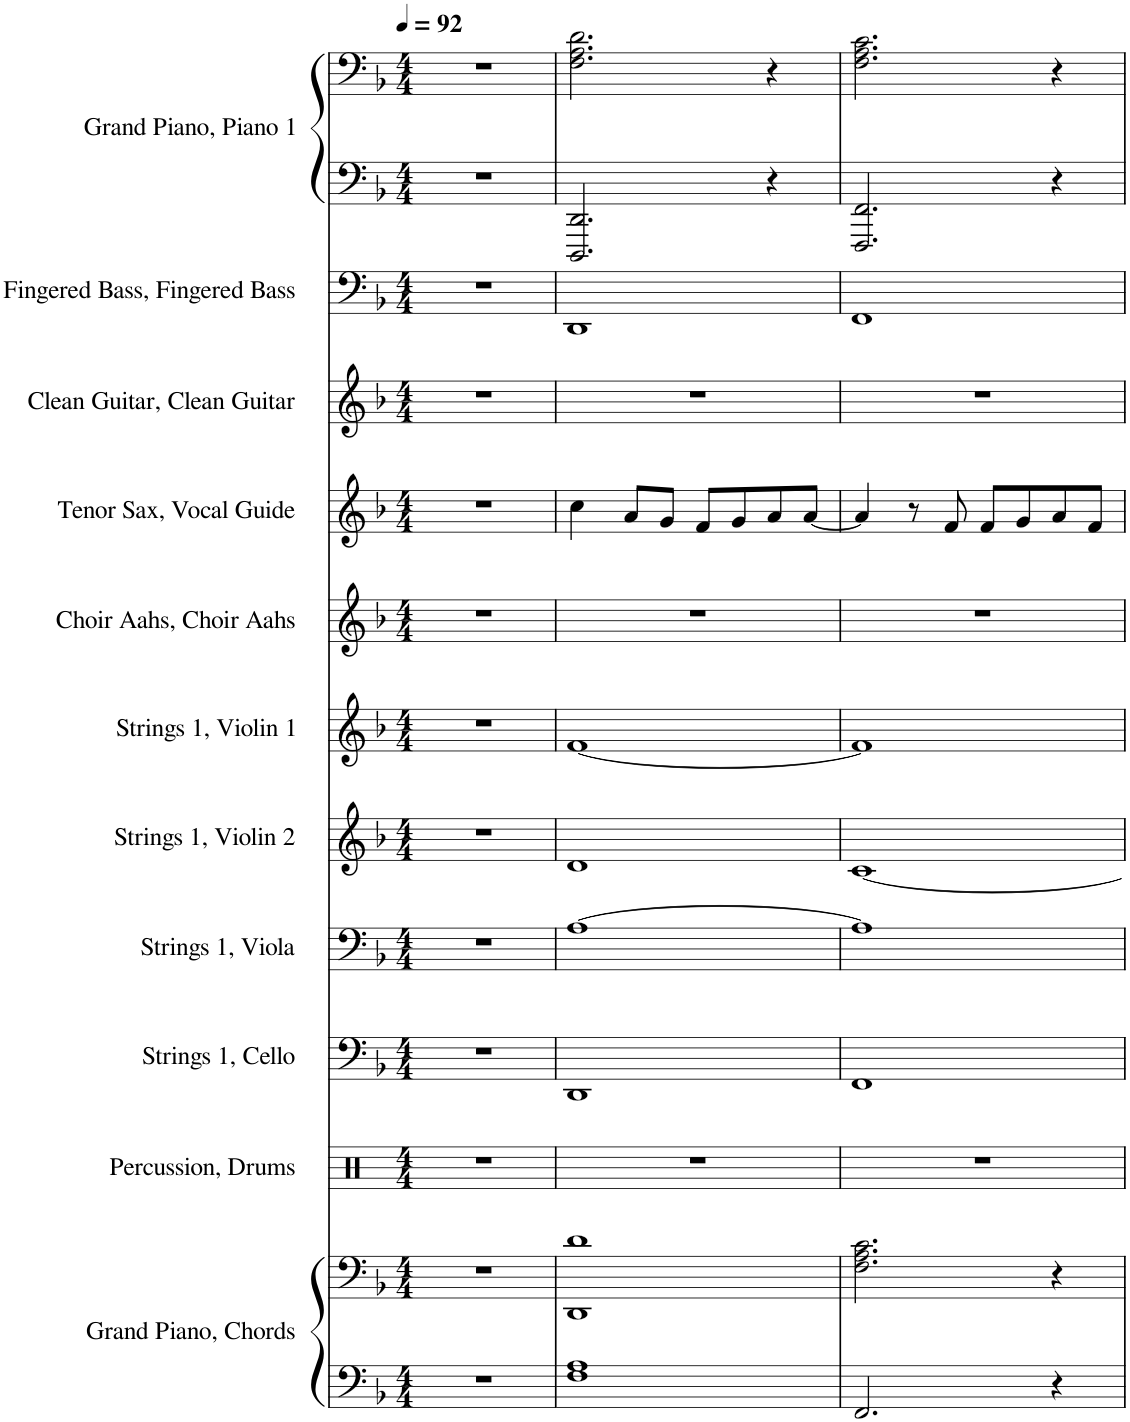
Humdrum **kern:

**kern	**kern	**kern	**kern	**kern	**kern	**kern	**kern	**kern	**kern	**kern	**kern	**kern
*part11	*part11	*part10	*part9	*part8	*part7	*part6	*part5	*part4	*part3	*part2	*part1	*part1
*staff13	*staff12	*staff11	*staff10	*staff9	*staff8	*staff7	*staff6	*staff5	*staff4	*staff3	*staff2	*staff1
*I"Grand Piano, Chords	*	*I"Percussion, Drums	*I"Strings 1, Cello	*I"Strings 1, Viola	*I"Strings 1, Violin 2	*I"Strings 1, Violin 1	*I"Choir Aahs, Choir Aahs	*I"Tenor Sax, Vocal Guide	*I"Clean Guitar, Clean Guitar	*I"Fingered Bass, Fingered Bass	*I"Grand Piano, Piano 1	*
*I'Pno	*	*	*I'Str	*I'Str	*I'Str	*I'Str	*I'Ch	*I'T Sax	*	*	*I'Pno	*
*clefF4	*clefF4	*clefX	*clefF4	*clefF4	*clefG2	*clefG2	*clefG2	*clefG2	*clefG2	*clefF4	*clefF4	*clefF4
*	*	*	*	*	*	*	*	*Trd8c14	*	*	*	*
*k[b-]	*k[b-]	*k[]	*k[b-]	*k[b-]	*k[b-]	*k[b-]	*k[b-]	*k[b-]	*k[b-]	*k[b-]	*k[b-]	*k[b-]
*M4/4	*M4/4	*M4/4	*M4/4	*M4/4	*M4/4	*M4/4	*M4/4	*M4/4	*M4/4	*M4/4	*M4/4	*M4/4
*MM92	*MM92	*MM92	*MM92	*MM92	*MM92	*MM92	*MM92	*MM92	*MM92	*MM92	*MM92	*MM92
=1	=1	=1	=1	=1	=1	=1	=1	=1	=1	=1	=1	=1
1r	1r	1r	1r	1r	1r	1r	1r	1r	1r	1r	1r	1r
=2	=2	=2	=2	=2	=2	=2	=2	=2	=2	=2	=2	=2
1F 1A	1DD 1d	1r	1DD	[1A	1d	[1f	1r	4cc\	1r	1DD	2.DDD/ 2.DD/	2.F\ 2.A\ 2.d\
.	.	.	.	.	.	.	.	8a/L	.	.	.	.
.	.	.	.	.	.	.	.	8g/J	.	.	.	.
.	.	.	.	.	.	.	.	8f/L	.	.	.	.
.	.	.	.	.	.	.	.	8g/	.	.	.	.
.	.	.	.	.	.	.	.	8a/	.	.	4r	4r
.	.	.	.	.	.	.	.	[8a/J	.	.	.	.
=3	=3	=3	=3	=3	=3	=3	=3	=3	=3	=3	=3	=3
2.FF/	2.F\ 2.A\ 2.c\	1r	1FF	1A]	[1c	1f]	1r	4a/]	1r	1FF	2.FFF/ 2.FF/	2.F\ 2.A\ 2.c\
.	.	.	.	.	.	.	.	8r	.	.	.	.
.	.	.	.	.	.	.	.	8f/	.	.	.	.
.	.	.	.	.	.	.	.	8f/L	.	.	.	.
.	.	.	.	.	.	.	.	8g/	.	.	.	.
4r	4r	.	.	.	.	.	.	8a/	.	.	4r	4r
.	.	.	.	.	.	.	.	8f/J	.	.	.	.
=	=	=	=	=	=	=	=	=	=	=	=	=
*-	*-	*-	*-	*-	*-	*-	*-	*-	*-	*-	*-	*-
